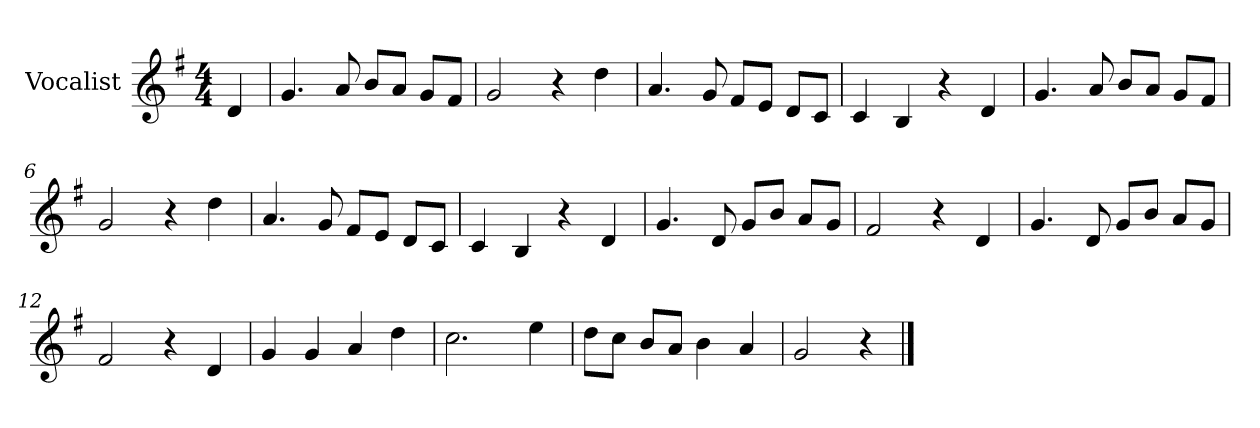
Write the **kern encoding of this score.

**kern
*part1
*staff1
*I"Vocalist
*k[f#]
*G:
*M4/4
=
4d
=1
4.g
8a
8bL
8aJ
8gL
8f#J
=2
2g
4r
4dd
=3
4.a
8g
8f#L
8eJ
8dL
8cJ
=4
4c
4B
4r
4d
=5
4.g
8a
8bL
8aJ
8gL
8f#J
=6
2g
4r
4dd
=7
4.a
8g
8f#L
8eJ
8dL
8cJ
=8
4c
4B
4r
4d
=9
4.g
8d
8gL
8bJ
8aL
8gJ
=10
2f#
4r
4d
=11
4.g
8d
8gL
8bJ
8aL
8gJ
=12
2f#
4r
4d
=13
4g
4g
4a
4dd
=14
2.cc
4ee
=15
8ddL
8ccJ
8bL
8aJ
4b
4a
=16
2g
4r
==
*-
